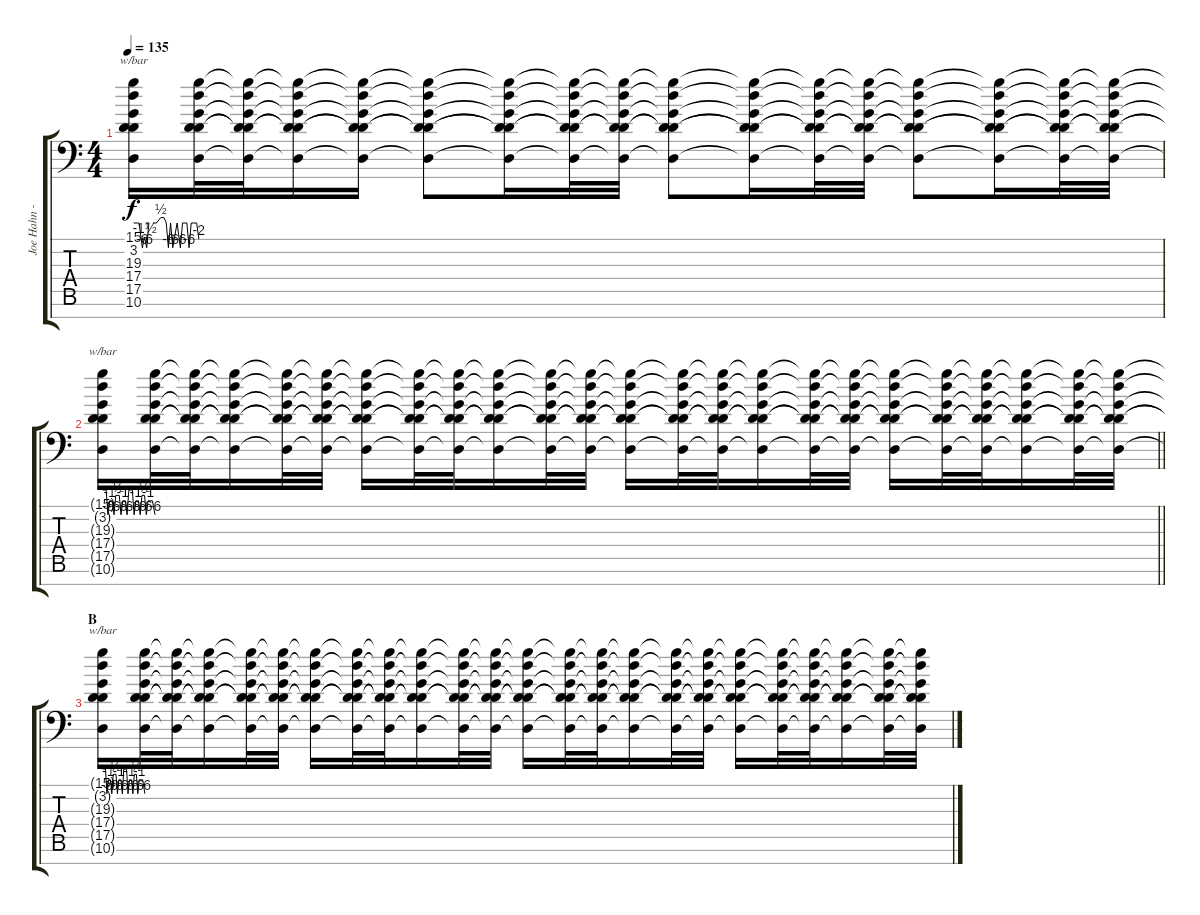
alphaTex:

\track ("Joe Hahn - Turntables" "Joe Hahn -") {instrument applause}
\staff {score tabs}
\tuning (E4 B3 G3 D3 A2 E2 C-1) {hide}
\ts (4 4)
\tempo 135
\clef f4
\ks c
(15.1{t} 3.2{t} 19.3{t} 17.4{t} 17.5{t} 10.6{t}).16{tbe (custom default 0 0 5 0 8 -24 10 -6 12 -24 14 0 21 0 25 2 28 2 30 0 32 -24 34 0 36 -24 40 0 43 -24 45 0 49 0 51 -24 53 0 58 0 60 -8) dy f volume 4} (15.1{t} 3.2{t} 19.3{t} 17.4{t} 17.5{t} 10.6{t}).32 (15.1{t} 3.2{t} 19.3{t} 17.4{t} 17.5{t} 10.6{t}).32{volume 4} (15.1{t} 3.2{t} 19.3{t} 17.4{t} 17.5{t} 10.6{t}).16 (15.1{t} 3.2{t} 19.3{t} 17.4{t} 17.5{t} 10.6{t}).16{volume 0} (15.1{t} 3.2{t} 19.3{t} 17.4{t} 17.5{t} 10.6{t}).8{volume 4} (15.1{t} 3.2{t} 19.3{t} 17.4{t} 17.5{t} 10.6{t}).16 (15.1{t} 3.2{t} 19.3{t} 17.4{t} 17.5{t} 10.6{t}).32 (15.1{t} 3.2{t} 19.3{t} 17.4{t} 17.5{t} 10.6{t}).32{volume 2} (15.1{t} 3.2{t} 19.3{t} 17.4{t} 17.5{t} 10.6{t}).8{volume 3} (15.1{t} 3.2{t} 19.3{t} 17.4{t} 17.5{t} 10.6{t}).16 (15.1{t} 3.2{t} 19.3{t} 17.4{t} 17.5{t} 10.6{t}).32 (15.1{t} 3.2{t} 19.3{t} 17.4{t} 17.5{t} 10.6{t}).32{volume 2} (15.1{t} 3.2{t} 19.3{t} 17.4{t} 17.5{t} 10.6{t}).8{volume 4} (15.1{t} 3.2{t} 19.3{t} 17.4{t} 17.5{t} 10.6{t}).16 (15.1{t} 3.2{t} 19.3{t} 17.4{t} 17.5{t} 10.6{t}).32 (15.1{t} 3.2{t} 19.3{t} 17.4{t} 17.5{t} 10.6{t}).32{volume 2} |
\barLineRight lightlight
(15.1{t} 3.2{t} 19.3{t} 17.4{t} 17.5{t} 10.6{t}).16{tbe (custom default 0 0 4 0 6 -24 8 -4 11 -4 13 -24 15 -2 19 -2 21 -24 23 -4 26 -4 28 -24 30 0 34 0 36 -24 38 -4 41 -4 43 -24 45 -2 48 -2 50 -24 52 -4 57 -4 60 -24) volume 5} (15.1{t} 3.2{t} 19.3{t} 17.4{t} 17.5{t} 10.6{t}).32 (15.1{t} 3.2{t} 19.3{t} 17.4{t} 17.5{t} 10.6{t}).32{volume 2} (15.1{t} 3.2{t} 19.3{t} 17.4{t} 17.5{t} 10.6{t}).16{volume 4} (15.1{t} 3.2{t} 19.3{t} 17.4{t} 17.5{t} 10.6{t}).32 (15.1{t} 3.2{t} 19.3{t} 17.4{t} 17.5{t} 10.6{t}).32{volume 2} (15.1{t} 3.2{t} 19.3{t} 17.4{t} 17.5{t} 10.6{t}).16{volume 4} (15.1{t} 3.2{t} 19.3{t} 17.4{t} 17.5{t} 10.6{t}).32 (15.1{t} 3.2{t} 19.3{t} 17.4{t} 17.5{t} 10.6{t}).32{volume 2} (15.1{t} 3.2{t} 19.3{t} 17.4{t} 17.5{t} 10.6{t}).16{volume 4} (15.1{t} 3.2{t} 19.3{t} 17.4{t} 17.5{t} 10.6{t}).32 (15.1{t} 3.2{t} 19.3{t} 17.4{t} 17.5{t} 10.6{t}).32{volume 2} (15.1{t} 3.2{t} 19.3{t} 17.4{t} 17.5{t} 10.6{t}).16{volume 4} (15.1{t} 3.2{t} 19.3{t} 17.4{t} 17.5{t} 10.6{t}).32 (15.1{t} 3.2{t} 19.3{t} 17.4{t} 17.5{t} 10.6{t}).32{volume 2} (15.1{t} 3.2{t} 19.3{t} 17.4{t} 17.5{t} 10.6{t}).16{volume 3} (15.1{t} 3.2{t} 19.3{t} 17.4{t} 17.5{t} 10.6{t}).32 (15.1{t} 3.2{t} 19.3{t} 17.4{t} 17.5{t} 10.6{t}).32{volume 2} (15.1{t} 3.2{t} 19.3{t} 17.4{t} 17.5{t} 10.6{t}).16{volume 4} (15.1{t} 3.2{t} 19.3{t} 17.4{t} 17.5{t} 10.6{t}).32 (15.1{t} 3.2{t} 19.3{t} 17.4{t} 17.5{t} 10.6{t}).32{volume 2} (15.1{t} 3.2{t} 19.3{t} 17.4{t} 17.5{t} 10.6{t}).16{volume 3} (15.1{t} 3.2{t} 19.3{t} 17.4{t} 17.5{t} 10.6{t}).32 (15.1{t} 3.2{t} 19.3{t} 17.4{t} 17.5{t} 10.6{t}).32{volume 2} |
\section ("" "B")
(15.1{t} 3.2{t} 19.3{t} 17.4{t} 17.5{t} 10.6{t}).16{tbe (custom default 0 0 4 0 6 -24 8 -4 11 -4 13 -24 15 -2 19 -2 21 -24 23 -4 26 -4 28 -24 30 0 34 0 36 -24 38 -4 41 -4 43 -24 45 -2 48 -2 50 -24 52 -4 57 -4 60 -24) volume 3} (15.1{t} 3.2{t} 19.3{t} 17.4{t} 17.5{t} 10.6{t}).32 (15.1{t} 3.2{t} 19.3{t} 17.4{t} 17.5{t} 10.6{t}).32{volume 1} (15.1{t} 3.2{t} 19.3{t} 17.4{t} 17.5{t} 10.6{t}).16{volume 3} (15.1{t} 3.2{t} 19.3{t} 17.4{t} 17.5{t} 10.6{t}).32 (15.1{t} 3.2{t} 19.3{t} 17.4{t} 17.5{t} 10.6{t}).32{volume 1} (15.1{t} 3.2{t} 19.3{t} 17.4{t} 17.5{t} 10.6{t}).16{volume 3} (15.1{t} 3.2{t} 19.3{t} 17.4{t} 17.5{t} 10.6{t}).32 (15.1{t} 3.2{t} 19.3{t} 17.4{t} 17.5{t} 10.6{t}).32{volume 1} (15.1{t} 3.2{t} 19.3{t} 17.4{t} 17.5{t} 10.6{t}).16{volume 2} (15.1{t} 3.2{t} 19.3{t} 17.4{t} 17.5{t} 10.6{t}).32 (15.1{t} 3.2{t} 19.3{t} 17.4{t} 17.5{t} 10.6{t}).32{volume 1} (15.1{t} 3.2{t} 19.3{t} 17.4{t} 17.5{t} 10.6{t}).16{volume 2} (15.1{t} 3.2{t} 19.3{t} 17.4{t} 17.5{t} 10.6{t}).32 (15.1{t} 3.2{t} 19.3{t} 17.4{t} 17.5{t} 10.6{t}).32{volume 1} (15.1{t} 3.2{t} 19.3{t} 17.4{t} 17.5{t} 10.6{t}).16{volume 2} (15.1{t} 3.2{t} 19.3{t} 17.4{t} 17.5{t} 10.6{t}).32 (15.1{t} 3.2{t} 19.3{t} 17.4{t} 17.5{t} 10.6{t}).32{volume 0} (15.1{t} 3.2{t} 19.3{t} 17.4{t} 17.5{t} 10.6{t}).16{volume 2} (15.1{t} 3.2{t} 19.3{t} 17.4{t} 17.5{t} 10.6{t}).32 (15.1{t} 3.2{t} 19.3{t} 17.4{t} 17.5{t} 10.6{t}).32{volume 0} (15.1{t} 3.2{t} 19.3{t} 17.4{t} 17.5{t} 10.6{t}).16{volume 1} (15.1{t} 3.2{t} 19.3{t} 17.4{t} 17.5{t} 10.6{t}).32 (15.1{t} 3.2{t} 19.3{t} 17.4{t} 17.5{t} 10.6{t}).32{volume 0}
